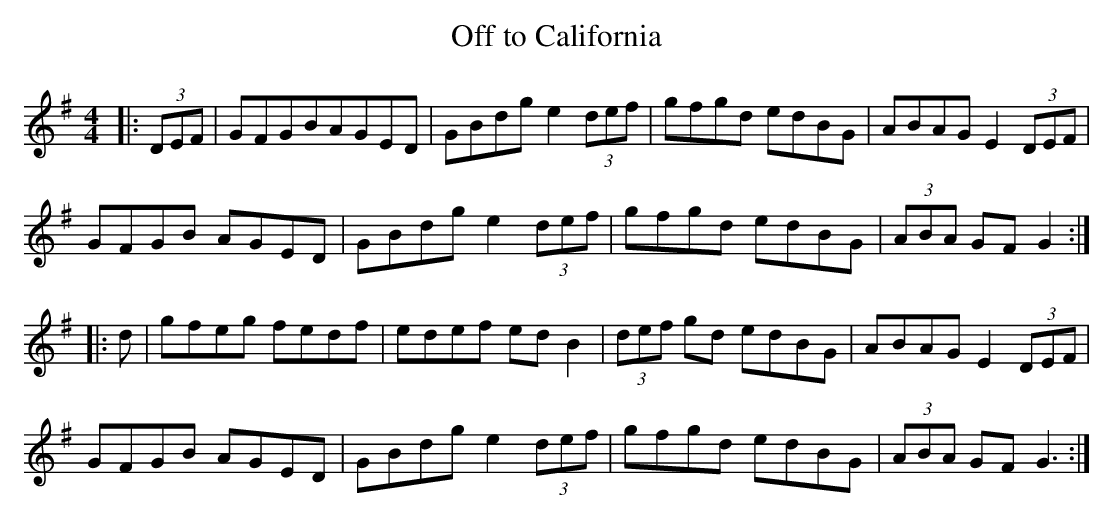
X:1
T:Off to California
M:4/4
E:6.5
K:G
|:(3DEF|GFGBAGED|GBdg e2 (3def|gfgd edBG|ABAG E2 (3DEF|
GFGB AGED|GBdg e2 (3def|gfgd edBG|(3ABA GF G2:|
|:d|gfeg fedf|edef edB2 |(3def gd edBG|ABAG E2 (3DEF|
GFGB AGED|GBdg e2 (3def|gfgd edBG|(3ABA GF G3:|
